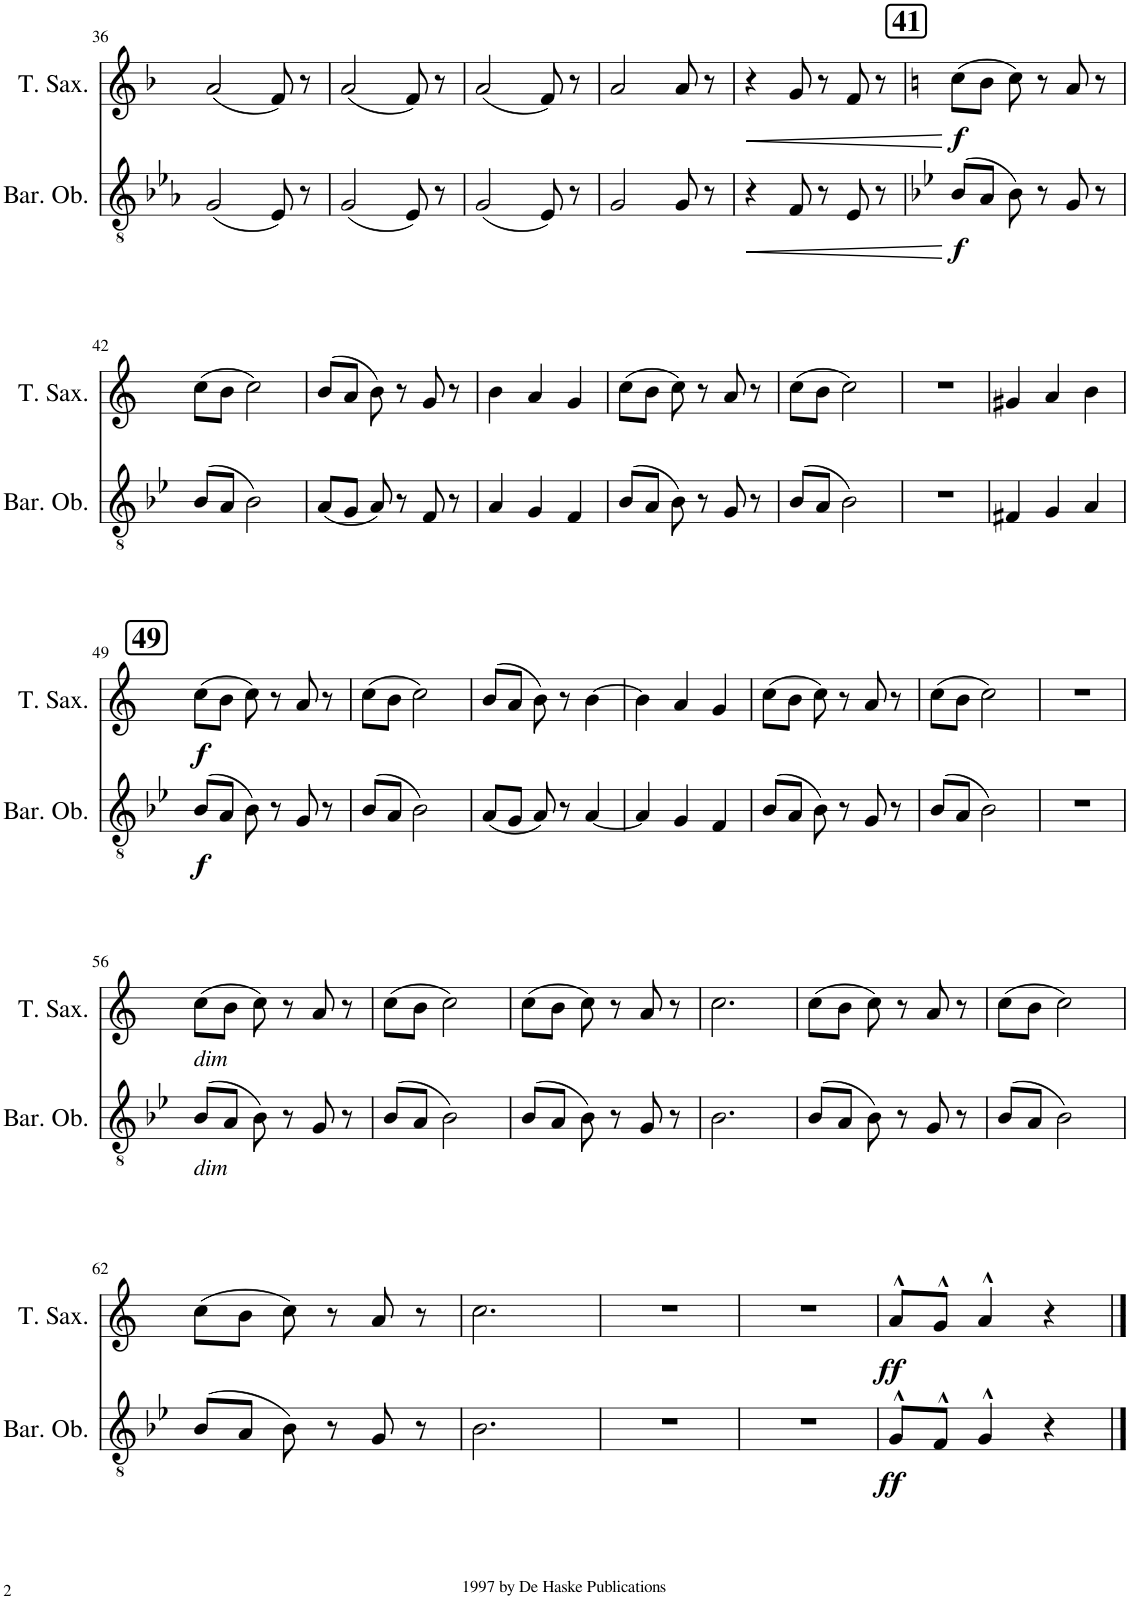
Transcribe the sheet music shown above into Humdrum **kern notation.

**kern	**dynam	**kern	**dynam
*part2	*part2	*part1	*part1
*staff2	*staff2	*staff1	*staff1
*I"Baritone Oboe	*	*I"Tenor Saxophone	*
*I'Bar. Ob.	*	*I'T. Sax.	*
!!LO:PB:g=z
*clefGv2	*	*clefG2	*
*	*	*Trd8c14	*
*k[b-e-a-]	*	*k[b-]	*
*M3/4	*	*M3/4	*
=36	=36	=36	=36
(2G/	.	(2a/	.
8E-/)	.	8f/)	.
8r	.	8r	.
=37	=37	=37	=37
(2G/	.	(2a/	.
8E-/)	.	8f/)	.
8r	.	8r	.
=38	=38	=38	=38
(2G/	.	(2a/	.
8E-/)	.	8f/)	.
8r	.	8r	.
=39	=39	=39	=39
2G/	.	2a/	.
8G/	.	8a/	.
8r	.	8r	.
=40	=40	=40	=40
!	!LO:HP:b	!	!LO:HP:b
4r	<	4r	<
8F/	.	8g/	.
8r	.	8r	.
8E-/	.	8f/	.
8r	.	8r	.
.	[	.	[
!!LO:REH:place=s1:a:B:cj:fs=14:t=41
=41	=41	=41	=41
*k[b-e-]	*	*k[]	*
!	!LO:DY:b	!	!LO:DY:b
(8B-/L	f	(8cc\L	f
8A/J	.	8b\J	.
8B-\)	.	8cc\)	.
8r	.	8r	.
8G/	.	8a/	.
8r	.	8r	.
!!LO:LB:g=z
=42	=42	=42	=42
(8B-/L	.	(8cc\L	.
8A/J	.	8b\J	.
2B-\)	.	2cc\)	.
=43	=43	=43	=43
(8A/L	.	(8b/L	.
8G/J	.	8a/J	.
8A/)	.	8b\)	.
8r	.	8r	.
8F/	.	8g/	.
8r	.	8r	.
=44	=44	=44	=44
4A/	.	4b\	.
4G/	.	4a/	.
4F/	.	4g/	.
=45	=45	=45	=45
(8B-/L	.	(8cc\L	.
8A/J	.	8b\J	.
8B-\)	.	8cc\)	.
8r	.	8r	.
8G/	.	8a/	.
8r	.	8r	.
=46	=46	=46	=46
(8B-/L	.	(8cc\L	.
8A/J	.	8b\J	.
2B-\)	.	2cc\)	.
=47	=47	=47	=47
2.r	.	2.r	.
=48	=48	=48	=48
4F#X/	.	4g#X/	.
4G/	.	4a/	.
4A/	.	4b\	.
!!LO:LB:g=z
!!LO:REH:place=s1:a:B:cj:fs=14:t=49
=49	=49	=49	=49
!	!LO:DY:b	!	!LO:DY:b
(8B-/L	f	(8cc\L	f
8A/J	.	8b\J	.
8B-\)	.	8cc\)	.
8r	.	8r	.
8G/	.	8a/	.
8r	.	8r	.
=50	=50	=50	=50
(8B-/L	.	(8cc\L	.
8A/J	.	8b\J	.
2B-\)	.	2cc\)	.
=51	=51	=51	=51
(8A/L	.	(8b/L	.
8G/J	.	8a/J	.
8A/)	.	8b\)	.
8r	.	8r	.
[4A/	.	[4b\	.
=52	=52	=52	=52
4A/]	.	4b\]	.
4G/	.	4a/	.
4F/	.	4g/	.
=53	=53	=53	=53
(8B-/L	.	(8cc\L	.
8A/J	.	8b\J	.
8B-\)	.	8cc\)	.
8r	.	8r	.
8G/	.	8a/	.
8r	.	8r	.
=54	=54	=54	=54
(8B-/L	.	(8cc\L	.
8A/J	.	8b\J	.
2B-\)	.	2cc\)	.
=55	=55	=55	=55
2.r	.	2.r	.
!!LO:LB:g=z
=56	=56	=56	=56
!	!	!LO:TX:b:i:t=dim	!
!LO:TX:b:i:t=dim	!	!	!
(8B-/L	.	(8cc\L	.
8A/J	.	8b\J	.
8B-\)	.	8cc\)	.
8r	.	8r	.
8G/	.	8a/	.
8r	.	8r	.
=57	=57	=57	=57
(8B-/L	.	(8cc\L	.
8A/J	.	8b\J	.
2B-\)	.	2cc\)	.
=58	=58	=58	=58
(8B-/L	.	(8cc\L	.
8A/J	.	8b\J	.
8B-\)	.	8cc\)	.
8r	.	8r	.
8G/	.	8a/	.
8r	.	8r	.
=59	=59	=59	=59
2.B-\	.	2.cc\	.
=60	=60	=60	=60
(8B-/L	.	(8cc\L	.
8A/J	.	8b\J	.
8B-\)	.	8cc\)	.
8r	.	8r	.
8G/	.	8a/	.
8r	.	8r	.
=61	=61	=61	=61
(8B-/L	.	(8cc\L	.
8A/J	.	8b\J	.
2B-\)	.	2cc\)	.
!!LO:LB:g=z
=62	=62	=62	=62
(8B-/L	.	(8cc\L	.
8A/J	.	8b\J	.
8B-\)	.	8cc\)	.
8r	.	8r	.
8G/	.	8a/	.
8r	.	8r	.
=63	=63	=63	=63
2.B-\	.	2.cc\	.
=64	=64	=64	=64
2.r	.	2.r	.
=65	=65	=65	=65
2.r	.	2.r	.
=66	=66	=66	=66
!	!LO:DY:b	!	!LO:DY:b
8G^^/L	ff	8a^^/L	ff
8F^^/J	.	8g^^/J	.
4G^^/	.	4a^^/	.
4r	.	4r	.
==	==	==	==
*-	*-	*-	*-
